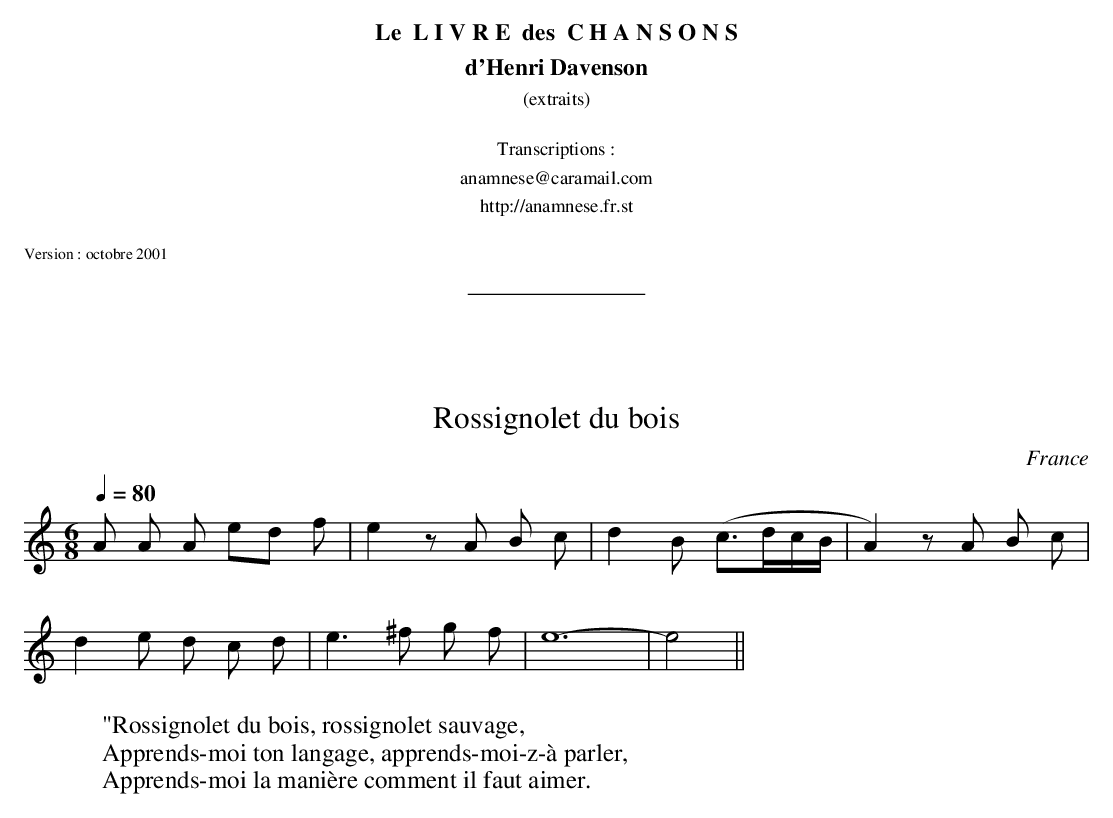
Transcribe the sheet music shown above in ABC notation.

X:1
T:Rossignolet du bois
O:France
M:6/8
L:1/8
Q:1/4=80
K:C
A A A e-d f | e2 z A B c |\
 d2 B (c>dc/B/|A2) z A B c |
d2 e d c d | e3 ^f g f | e12-|e4 ||
W:"Rossignolet du bois, rossignolet sauvage,
W:Apprends-moi ton langage, apprends-moi-z-à parler,
W:Apprends-moi la manière comment il faut aimer.
